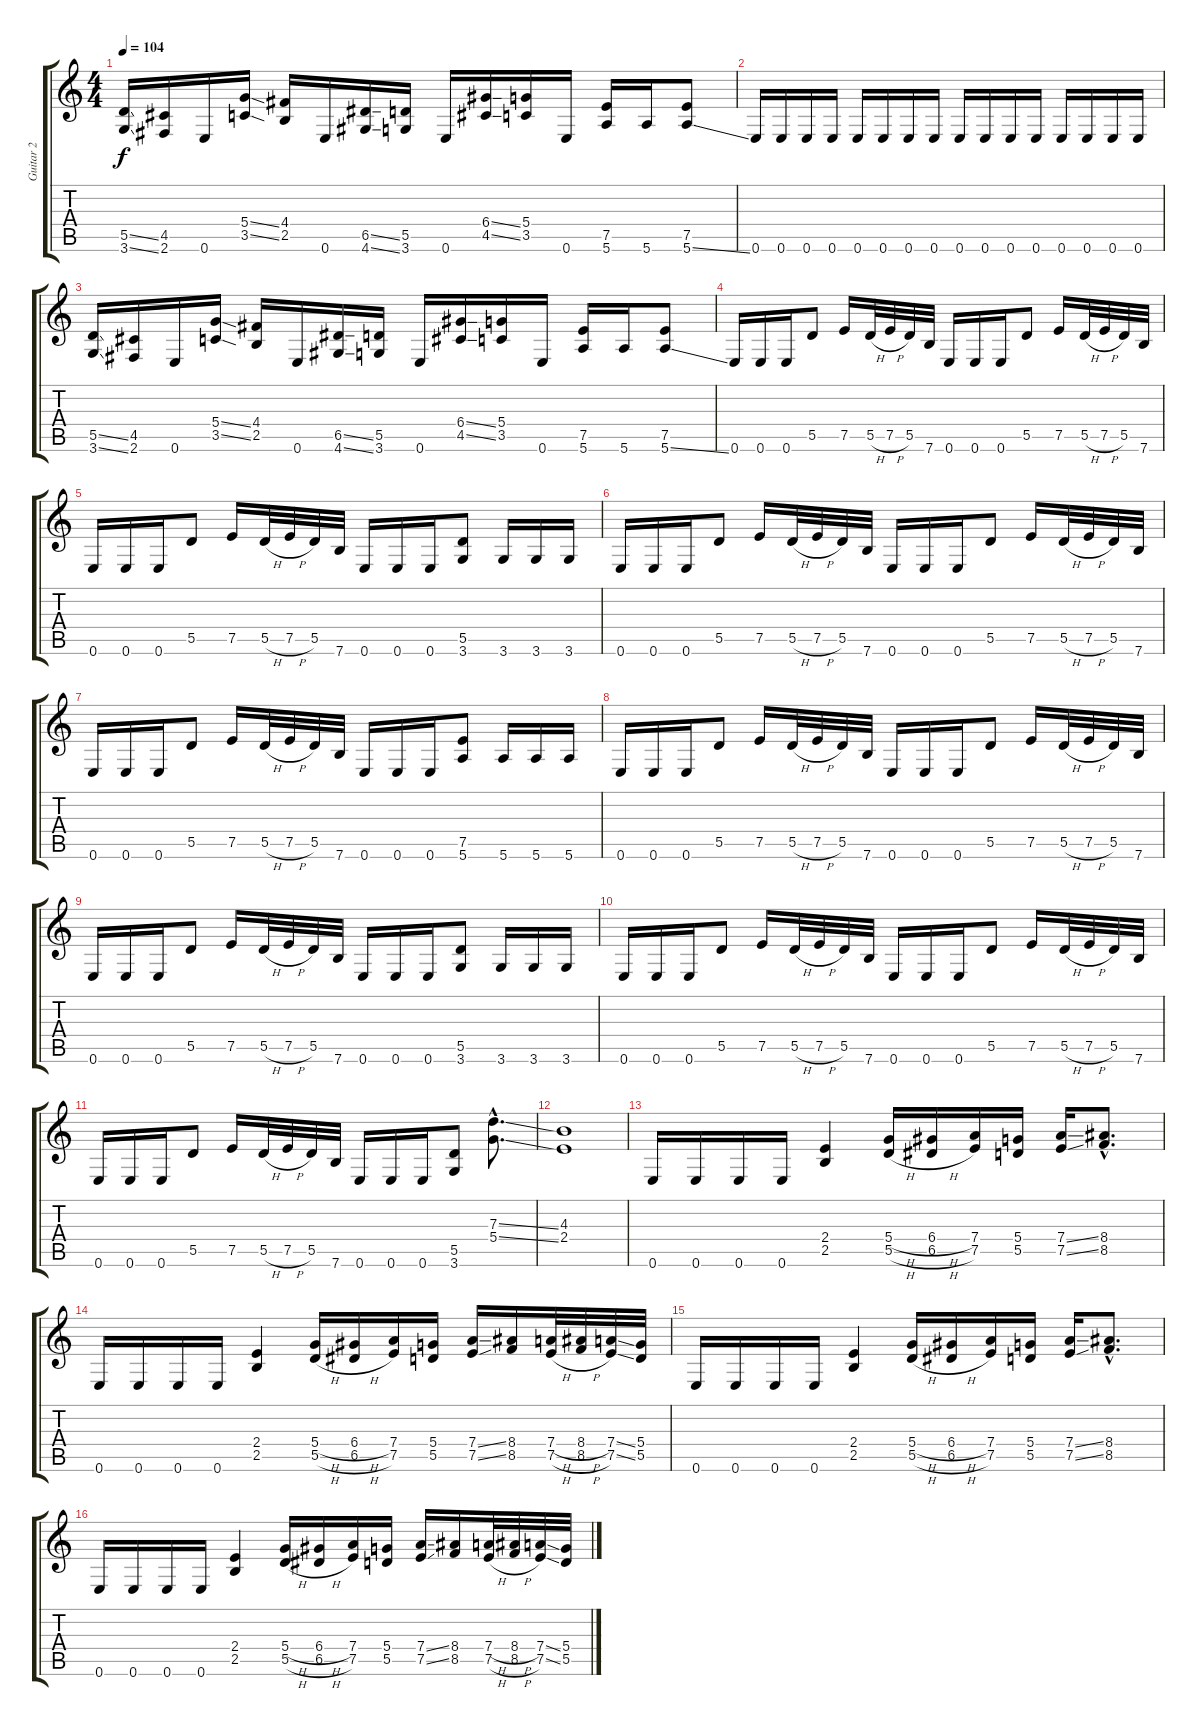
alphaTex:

\track ("Guitar 2" "Guitar 2") {instrument overdrivenguitar}
\staff {score tabs}
\tuning (E4 B3 G3 D3 A2 E2) {hide}
\ts (4 4)
\tempo 104
\clef g2
\ks c
(5.5{ss} 3.6{ss}).16{dy f} (4.5 2.6).16 0.6.16 (5.4{ss} 3.5{ss}).16 (4.4 2.5).16 0.6.16 (6.5{ss} 4.6{ss}).16 (5.5 3.6).16 0.6.16 (6.4{ss} 4.5{ss}).16 (5.4 3.5).16 0.6.16 (7.5 5.6).16 5.6.16 (7.5 5.6{ss}).8 |
0.6.16 0.6.16 0.6.16 0.6.16 0.6.16 0.6.16 0.6.16 0.6.16 0.6.16 0.6.16 0.6.16 0.6.16 0.6.16 0.6.16 0.6.16 0.6.16 |
(5.5{ss} 3.6{ss}).16 (4.5 2.6).16 0.6.16 (5.4{ss} 3.5{ss}).16 (4.4 2.5).16 0.6.16 (6.5{ss} 4.6{ss}).16 (5.5 3.6).16 0.6.16 (6.4{ss} 4.5{ss}).16 (5.4 3.5).16 0.6.16 (7.5 5.6).16 5.6.16 (7.5 5.6{ss}).8 |
0.6.16 0.6.16 0.6.16 5.5.8 7.5.16 5.5{h}.32 7.5{h}.32 5.5.32 7.6.32 0.6.16 0.6.16 0.6.16 5.5.8 7.5.16 5.5{h}.32 7.5{h}.32 5.5.32 7.6.32 |
0.6.16 0.6.16 0.6.16 5.5.8 7.5.16 5.5{h}.32 7.5{h}.32 5.5.32 7.6.32 0.6.16 0.6.16 0.6.16 (5.5 3.6).8 3.6.16 3.6.16 3.6.16 |
0.6.16 0.6.16 0.6.16 5.5.8 7.5.16 5.5{h}.32 7.5{h}.32 5.5.32 7.6.32 0.6.16 0.6.16 0.6.16 5.5.8 7.5.16 5.5{h}.32 7.5{h}.32 5.5.32 7.6.32 |
0.6.16 0.6.16 0.6.16 5.5.8 7.5.16 5.5{h}.32 7.5{h}.32 5.5.32 7.6.32 0.6.16 0.6.16 0.6.16 (7.5 5.6).8 5.6.16 5.6.16 5.6.16 |
0.6.16 0.6.16 0.6.16 5.5.8 7.5.16 5.5{h}.32 7.5{h}.32 5.5.32 7.6.32 0.6.16 0.6.16 0.6.16 5.5.8 7.5.16 5.5{h}.32 7.5{h}.32 5.5.32 7.6.32 |
0.6.16 0.6.16 0.6.16 5.5.8 7.5.16 5.5{h}.32 7.5{h}.32 5.5.32 7.6.32 0.6.16 0.6.16 0.6.16 (5.5 3.6).8 3.6.16 3.6.16 3.6.16 |
0.6.16 0.6.16 0.6.16 5.5.8 7.5.16 5.5{h}.32 7.5{h}.32 5.5.32 7.6.32 0.6.16 0.6.16 0.6.16 5.5.8 7.5.16 5.5{h}.32 7.5{h}.32 5.5.32 7.6.32 |
0.6.16 0.6.16 0.6.16 5.5.8 7.5.16 5.5{h}.32 7.5{h}.32 5.5.32 7.6.32 0.6.16 0.6.16 0.6.16 (5.5 3.6).8 (7.3{ss hac} 5.4{ss hac}).8{d} |
(4.3 2.4).1 |
0.6.16 0.6.16 0.6.16 0.6.16 (2.4 2.5).4 (5.4{h} 5.5{h}).16 (6.4{h} 6.5{h}).16 (7.4 7.5).16 (5.4 5.5).16 (7.4{ss} 7.5{ss}).16 (8.4{hac} 8.5{hac}).8{d} |
0.6.16 0.6.16 0.6.16 0.6.16 (2.4 2.5).4 (5.4{h} 5.5{h}).16 (6.4{h} 6.5{h}).16 (7.4 7.5).16 (5.4 5.5).16 (7.4{ss} 7.5{ss}).16 (8.4 8.5).16 (7.4{h} 7.5{h}).32 (8.4{h} 8.5{h}).32 (7.4{ss} 7.5{ss}).32 (5.4 5.5).32 |
0.6.16 0.6.16 0.6.16 0.6.16 (2.4 2.5).4 (5.4{h} 5.5{h}).16 (6.4{h} 6.5{h}).16 (7.4 7.5).16 (5.4 5.5).16 (7.4{ss} 7.5{ss}).16 (8.4{hac} 8.5{hac}).8{d} |
0.6.16 0.6.16 0.6.16 0.6.16 (2.4 2.5).4 (5.4{h} 5.5{h}).16 (6.4{h} 6.5{h}).16 (7.4 7.5).16 (5.4 5.5).16 (7.4{ss} 7.5{ss}).16 (8.4 8.5).16 (7.4{h} 7.5{h}).32 (8.4{h} 8.5{h}).32 (7.4{ss} 7.5{ss}).32 (5.4 5.5).32
